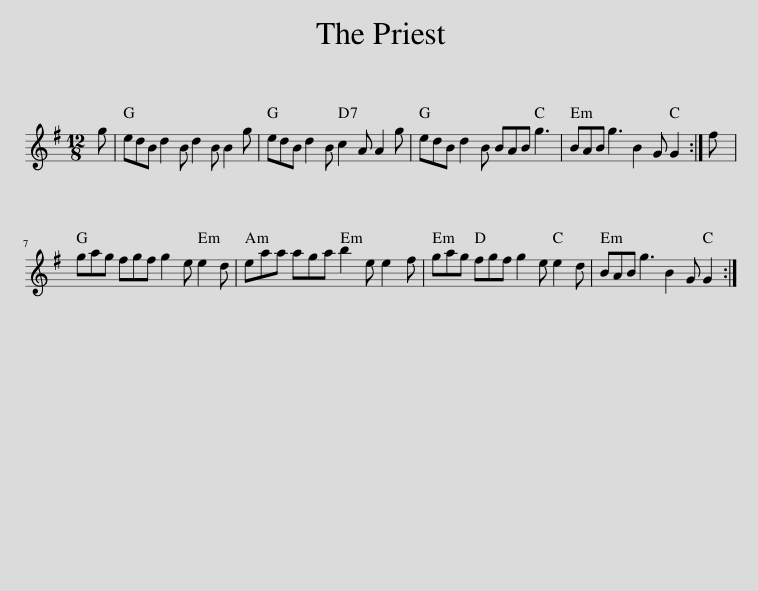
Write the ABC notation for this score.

X:1
L:1/8
M:12/8
I:linebreak $
K:G
V:1 treble
V:1
 g | edB d2 B d2 B B2 g | edB d2 B c2 A A2 g | edB d2 B BAB g3 | BAB g3 B2 G G2 :| %5
 f |$ gag fgf g2 e e2 d | eaa aga b2 e e2 f | gag fgf g2 e e2 d | BAB g3 B2 G G2 :| %10
